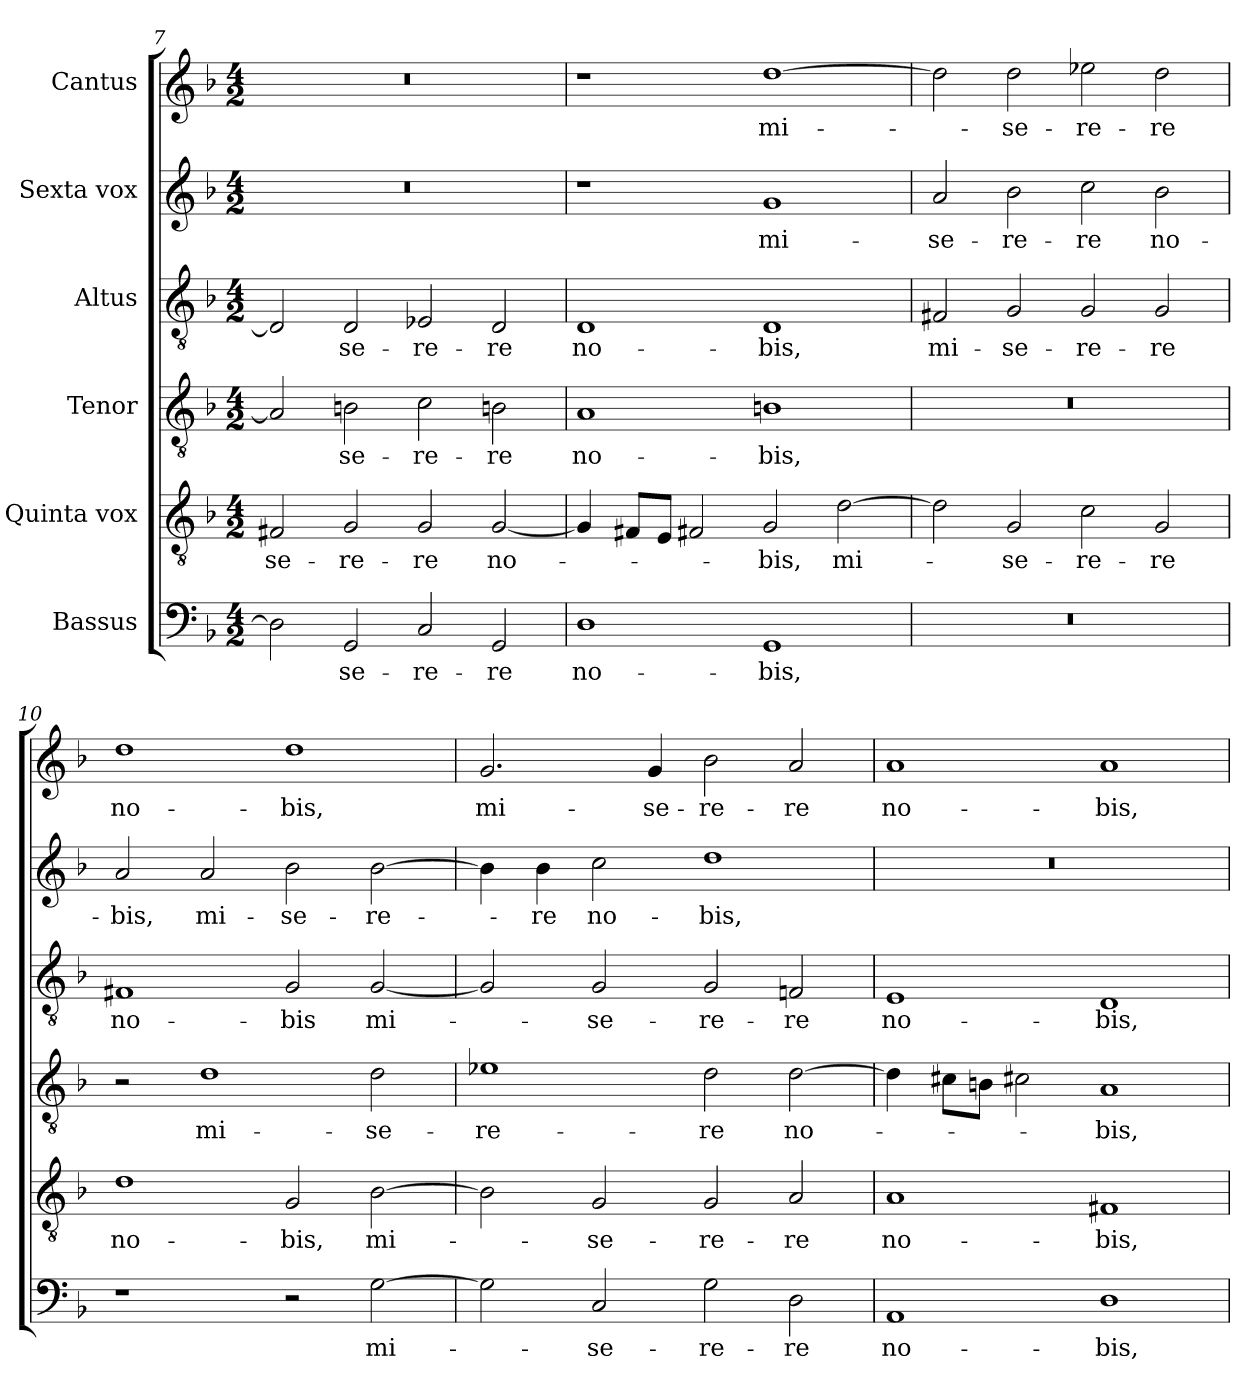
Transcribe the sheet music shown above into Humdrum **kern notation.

**kern	**text	**kern	**text	**kern	**text	**kern	**text	**kern	**text	**kern	**text
*part6	*part6	*part5	*part5	*part4	*part4	*part3	*part3	*part2	*part2	*part1	*part1
*staff6	*staff6	*staff5	*staff5	*staff4	*staff4	*staff3	*staff3	*staff2	*staff2	*staff1	*staff1
*I"Bassus	*	*I"Quinta vox	*	*I"Tenor	*	*I"Altus	*	*I"Sexta vox	*	*I"Cantus	*
*clefF4	*	*clefGv2	*	*clefGv2	*	*clefGv2	*	*clefG2	*	*clefG2	*
*k[b-]	*	*k[b-]	*	*k[b-]	*	*k[b-]	*	*k[b-]	*	*k[b-]	*
*M4/2	*	*M4/2	*	*M4/2	*	*M4/2	*	*M4/2	*	*M4/2	*
=7	=7	=7	=7	=7	=7	=7	=7	=7	=7	=7	=7
2D\]	.	2F#X/	-se-	2A/]	.	2D/]	.	0r	.	0r	.
2GG/	-se-	2G/	-re-	2Bn\	-se-	2D/	-se-	.	.	.	.
2C/	-re-	2G/	-re	2c\	-re-	2E-X/	-re-	.	.	.	.
2GG/	-re	[2G/	no-	2Bn\	-re	2D/	-re	.	.	.	.
=8	=8	=8	=8	=8	=8	=8	=8	=8	=8	=8	=8
1D\	no-	4G/]	.	1A/	no-	1D/	no-	1r	.	1r	.
.	.	8F#X/L	.	.	.	.	.	.	.	.	.
.	.	8E/J	.	.	.	.	.	.	.	.	.
.	.	2F#X/	.	.	.	.	.	.	.	.	.
1GG/	-bis,	2G/	-bis,	1Bn\	-bis,	1D/	-bis,	1g/	mi-	[1dd\	mi-
.	.	[2d\	mi-	.	.	.	.	.	.	.	.
=9	=9	=9	=9	=9	=9	=9	=9	=9	=9	=9	=9
0r	.	2d\]	.	0r	.	2F#X/	mi-	2a/	-se-	2dd\]	.
.	.	2G/	-se-	.	.	2G/	-se-	2b-\	-re-	2dd\	-se-
.	.	2c\	-re-	.	.	2G/	-re-	2cc\	-re	2ee-X\	-re-
.	.	2G/	-re	.	.	2G/	-re	2b-\	no-	2dd\	-re
=10	=10	=10	=10	=10	=10	=10	=10	=10	=10	=10	=10
1r	.	1d\	no-	2r	.	1F#X/	no-	2a/	-bis,	1dd\	no-
.	.	.	.	1d\	mi-	.	.	2a/	mi-	.	.
2r	.	2G/	-bis,	.	.	2G/	-bis	2b-\	-se-	1dd\	-bis,
[2G\	mi-	[2B-\	mi-	2d\	-se-	[2G/	mi-	[2b-\	-re-	.	.
=11	=11	=11	=11	=11	=11	=11	=11	=11	=11	=11	=11
2G\]	.	2B-\]	.	1e-X\	-re-	2G/]	.	4b-\]	.	2.g/	mi-
.	.	.	.	.	.	.	.	4b-\	-re	.	.
2C/	-se-	2G/	-se-	.	.	2G/	-se-	2cc\	no-	.	.
.	.	.	.	.	.	.	.	.	.	4g/	-se-
2G\	-re-	2G/	-re-	2d\	-re	2G/	-re-	1dd\	-bis,	2b-\	-re-
2D\	-re	2A/	-re	[2d\	no-	2Fn/	-re	.	.	2a/	-re
=12	=12	=12	=12	=12	=12	=12	=12	=12	=12	=12	=12
1AA/	no-	1A/	no-	4d\]	.	1E/	no-	0r	.	1a/	no-
.	.	.	.	8c#X\L	.	.	.	.	.	.	.
.	.	.	.	8Bn\J	.	.	.	.	.	.	.
.	.	.	.	2c#X\	.	.	.	.	.	.	.
1D\	-bis,	1F#X/	-bis,	1A/	-bis,	1D/	-bis,	.	.	1a/	-bis,
=	=	=	=	=	=	=	=	=	=	=	=
*-	*-	*-	*-	*-	*-	*-	*-	*-	*-	*-	*-
